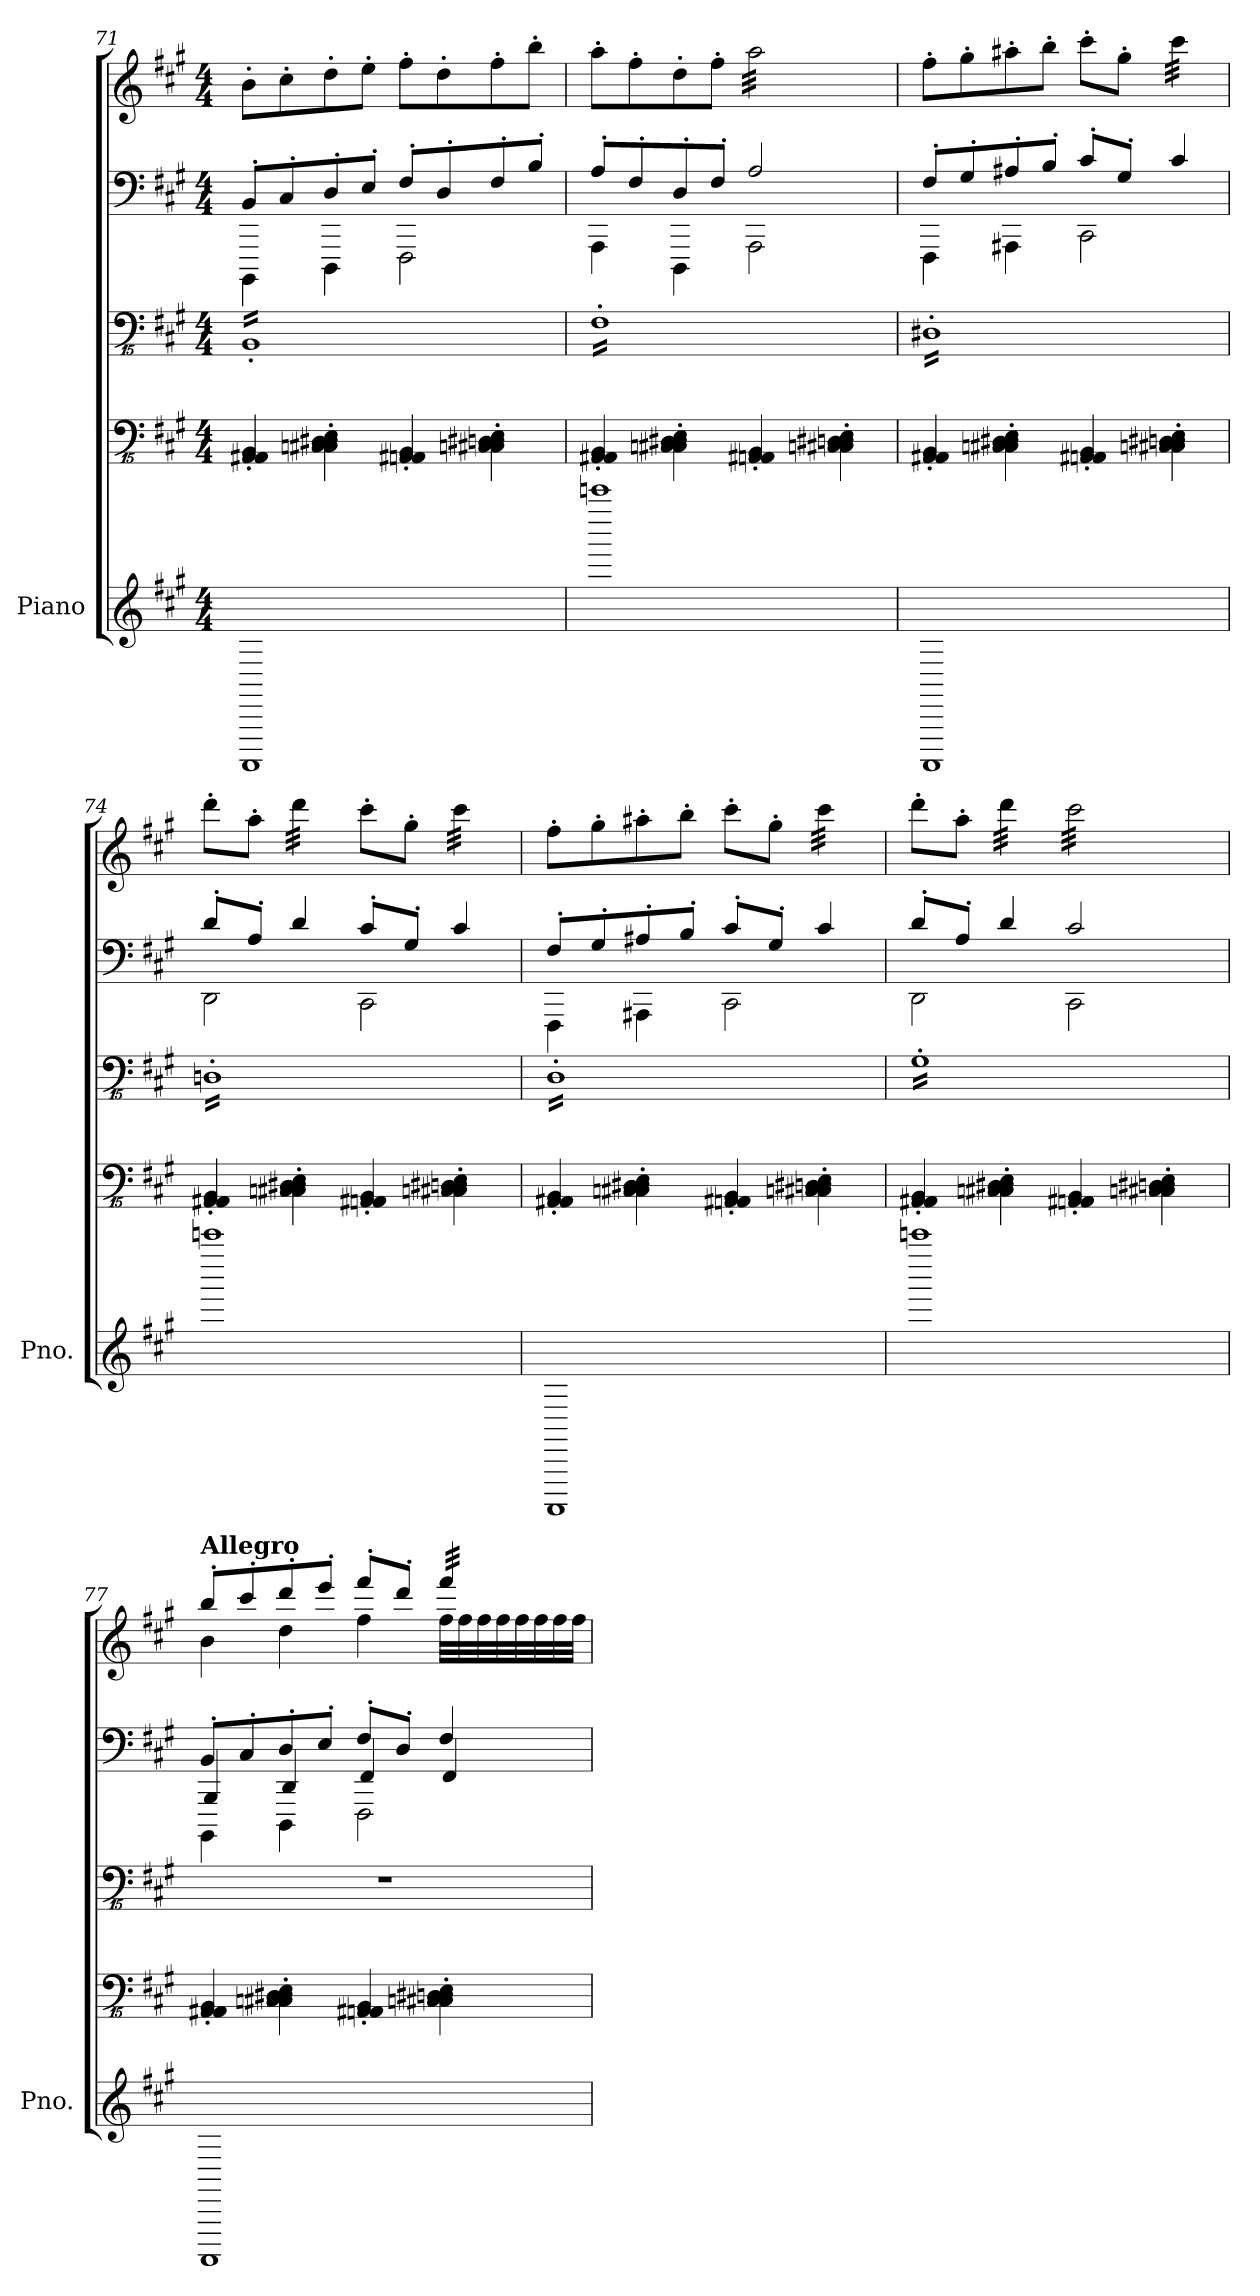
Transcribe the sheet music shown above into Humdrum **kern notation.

**kern	**kern	**kern	**kern	**kern
*part1	*part1	*part1	*part1	*part1
*staff5	*staff4	*staff3	*staff2	*staff1
*I"Piano	*	*	*	*
*I'Pno.	*	*	*	*
!!LO:PB:g=z
*clefG2	*clefFvv4	*clefFvv4	*clefF4	*clefG2
*k[f#c#g#]	*k[f#c#g#]	*k[f#c#g#]	*k[f#c#g#]	*k[f#c#g#]
*M4/4	*M4/4	*M4/4	*M4/4	*M4/4
=71	=71	=71	=71	=71
*	*	*	*^	*
*	*	*tremolo	*	*	*
1AAAA	4AAAA/' 4AAAA#X/' 4BBBB/'	16BBBB'LL	8BB'/L	4BBBB\	8b'\L
.	.	16BBBB'	.	.	.
.	.	16BBBB'	8C#'/	.	8cc#'\
.	.	16BBBB'	.	.	.
.	4CCCn\' 4CCC#X\' 4DDD\' 4DDD#X\' 4EEE\'	16BBBB'	8D'/	4DDD\	8dd'\
.	.	16BBBB'	.	.	.
.	.	16BBBB'	8E'/J	.	8ee'\J
.	.	16BBBB'	.	.	.
.	4AAAAn/' 4AAAA#X/' 4BBBB/'	16BBBB'	8F#'/L	2FFF#\	8ff#'\L
.	.	16BBBB'	.	.	.
.	.	16BBBB'	8D'/	.	8dd'\
.	.	16BBBB'	.	.	.
.	4CCCn\' 4CCC#X\' 4DDDn\' 4DDD#X\' 4EEE\'	16BBBB'	8F#'/	.	8ff#'\
.	.	16BBBB'	.	.	.
.	.	16BBBB'	8B'/J	.	8bb'\J
.	.	16BBBB'JJ	.	.	.
=72	=72	=72	=72	=72	=72
1cccccn	4AAAA/' 4AAAA#X/' 4BBBB/'	16FFF#'LL	8A'/L	4AAA\	8aa'\L
.	.	16FFF#'	.	.	.
.	.	16FFF#'	8F#'/	.	8ff#'\
.	.	16FFF#'	.	.	.
.	4CCCn\' 4CCC#X\' 4DDD\' 4DDD#X\' 4EEE\'	16FFF#'	8D'/	4DDD\	8dd'\
.	.	16FFF#'	.	.	.
.	.	16FFF#'	8F#'/J	.	8ff#'\J
.	.	16FFF#'	.	.	.
*	*	*	*	*	*tremolo
.	4AAAAn/' 4AAAA#X/' 4BBBB/'	16FFF#'	2A/	2AAA\	32aa\LLL
.	.	.	.	.	32aa\
.	.	16FFF#'	.	.	32aa\
.	.	.	.	.	32aa\
.	.	16FFF#'	.	.	32aa\
.	.	.	.	.	32aa\
.	.	16FFF#'	.	.	32aa\
.	.	.	.	.	32aa\
.	4CCCn\' 4CCC#X\' 4DDDn\' 4DDD#X\' 4EEE\'	16FFF#'	.	.	32aa\
.	.	.	.	.	32aa\
.	.	16FFF#'	.	.	32aa\
.	.	.	.	.	32aa\
.	.	16FFF#'	.	.	32aa\
.	.	.	.	.	32aa\
.	.	16FFF#'JJ	.	.	32aa\
.	.	.	.	.	32aa\JJJ
*	*	*	*	*	*Xtremolo
=73	=73	=73	=73	=73	=73
1AAAA	4AAAA/' 4AAAA#X/' 4BBBB/'	16DDD#X'LL	8F#'/L	4FFF#\	8ff#'\L
.	.	16DDD#X'	.	.	.
.	.	16DDD#X'	8G#'/	.	8gg#'\
.	.	16DDD#X'	.	.	.
.	4CCCn\' 4CCC#X\' 4DDD\' 4DDD#X\' 4EEE\'	16DDD#X'	8A#X'/	4AAA#X\	8aa#X'\
.	.	16DDD#X'	.	.	.
.	.	16DDD#X'	8B'/J	.	8bb'\J
.	.	16DDD#X'	.	.	.
.	4AAAAn/' 4AAAA#X/' 4BBBB/'	16DDD#X'	8c#'/L	2CC#\	8ccc#'\L
.	.	16DDD#X'	.	.	.
.	.	16DDD#X'	8G#'/J	.	8gg#'\J
.	.	16DDD#X'	.	.	.
*	*	*	*	*	*tremolo
.	4CCCn\' 4CCC#X\' 4DDDn\' 4DDD#X\' 4EEE\'	16DDD#X'	4c#/	.	32ccc#\LLL
.	.	.	.	.	32ccc#\
.	.	16DDD#X'	.	.	32ccc#\
.	.	.	.	.	32ccc#\
.	.	16DDD#X'	.	.	32ccc#\
.	.	.	.	.	32ccc#\
.	.	16DDD#X'JJ	.	.	32ccc#\
.	.	.	.	.	32ccc#\JJJ
*	*	*	*	*	*Xtremolo
!!LO:PB:g=z
=74	=74	=74	=74	=74	=74
1cccccn	4AAAA/' 4AAAA#X/' 4BBBB/'	16DDDn'LL	8d'/L	2DD\	8ddd'\L
.	.	16DDDn'	.	.	.
.	.	16DDDn'	8A'/J	.	8aa'\J
.	.	16DDDn'	.	.	.
*	*	*	*	*	*tremolo
.	4CCCn\' 4CCC#X\' 4DDD\' 4DDD#X\' 4EEE\'	16DDDn'	4d/	.	32ddd\LLL
.	.	.	.	.	32ddd\
.	.	16DDDn'	.	.	32ddd\
.	.	.	.	.	32ddd\
.	.	16DDDn'	.	.	32ddd\
.	.	.	.	.	32ddd\
.	.	16DDDn'	.	.	32ddd\
.	.	.	.	.	32ddd\JJJ
*	*	*	*	*	*Xtremolo
.	4AAAAn/' 4AAAA#X/' 4BBBB/'	16DDDn'	8c#'/L	2CC#\	8ccc#'\L
.	.	16DDDn'	.	.	.
.	.	16DDDn'	8G#'/J	.	8gg#'\J
.	.	16DDDn'	.	.	.
*	*	*	*	*	*tremolo
.	4CCCn\' 4CCC#X\' 4DDDn\' 4DDD#X\' 4EEE\'	16DDDn'	4c#/	.	32ccc#\LLL
.	.	.	.	.	32ccc#\
.	.	16DDDn'	.	.	32ccc#\
.	.	.	.	.	32ccc#\
.	.	16DDDn'	.	.	32ccc#\
.	.	.	.	.	32ccc#\
.	.	16DDDn'JJ	.	.	32ccc#\
.	.	.	.	.	32ccc#\JJJ
*	*	*	*	*	*Xtremolo
=75	=75	=75	=75	=75	=75
1AAAA	4AAAA/' 4AAAA#X/' 4BBBB/'	16DDD'LL	8F#'/L	4FFF#\	8ff#'\L
.	.	16DDD'	.	.	.
.	.	16DDD'	8G#'/	.	8gg#'\
.	.	16DDD'	.	.	.
.	4CCCn\' 4CCC#X\' 4DDD\' 4DDD#X\' 4EEE\'	16DDD'	8A#X'/	4AAA#X\	8aa#X'\
.	.	16DDD'	.	.	.
.	.	16DDD'	8B'/J	.	8bb'\J
.	.	16DDD'	.	.	.
.	4AAAAn/' 4AAAA#X/' 4BBBB/'	16DDD'	8c#'/L	2CC#\	8ccc#'\L
.	.	16DDD'	.	.	.
.	.	16DDD'	8G#'/J	.	8gg#'\J
.	.	16DDD'	.	.	.
*	*	*	*	*	*tremolo
.	4CCCn\' 4CCC#X\' 4DDDn\' 4DDD#X\' 4EEE\'	16DDD'	4c#/	.	32ccc#\LLL
.	.	.	.	.	32ccc#\
.	.	16DDD'	.	.	32ccc#\
.	.	.	.	.	32ccc#\
.	.	16DDD'	.	.	32ccc#\
.	.	.	.	.	32ccc#\
.	.	16DDD'JJ	.	.	32ccc#\
.	.	.	.	.	32ccc#\JJJ
*	*	*	*	*	*Xtremolo
=76	=76	=76	=76	=76	=76
1cccccn	4AAAA/' 4AAAA#X/' 4BBBB/'	16GGG#'LL	8d'/L	2DD\	8ddd'\L
.	.	16GGG#'	.	.	.
.	.	16GGG#'	8A'/J	.	8aa'\J
.	.	16GGG#'	.	.	.
*	*	*	*	*	*tremolo
.	4CCCn\' 4CCC#X\' 4DDD\' 4DDD#X\' 4EEE\'	16GGG#'	4d/	.	32ddd\LLL
.	.	.	.	.	32ddd\
.	.	16GGG#'	.	.	32ddd\
.	.	.	.	.	32ddd\
.	.	16GGG#'	.	.	32ddd\
.	.	.	.	.	32ddd\
.	.	16GGG#'	.	.	32ddd\
.	.	.	.	.	32ddd\JJJ
.	4AAAAn/' 4AAAA#X/' 4BBBB/'	16GGG#'	2c#/	2CC#\	32ccc#\LLL
.	.	.	.	.	32ccc#\
.	.	16GGG#'	.	.	32ccc#\
.	.	.	.	.	32ccc#\
.	.	16GGG#'	.	.	32ccc#\
.	.	.	.	.	32ccc#\
.	.	16GGG#'	.	.	32ccc#\
.	.	.	.	.	32ccc#\
.	4CCCn\' 4CCC#X\' 4DDDn\' 4DDD#X\' 4EEE\'	16GGG#'	.	.	32ccc#\
.	.	.	.	.	32ccc#\
.	.	16GGG#'	.	.	32ccc#\
.	.	.	.	.	32ccc#\
.	.	16GGG#'	.	.	32ccc#\
.	.	.	.	.	32ccc#\
.	.	16GGG#'JJ	.	.	32ccc#\
*	*	*Xtremolo	*	*	*
.	.	.	.	.	32ccc#\JJJ
*	*	*	*	*	*Xtremolo
!!LO:PB:g=z
=77	=77	=77	=77	=77	=77
*	*	*	*	*^	*^
!	!	!	!	!	!	!LO:TX:a:B:t=Allegro	!
1AAAA	4AAAA/' 4AAAA#X/' 4BBBB/'	1r	8BB'/L	4BBBB\	4BBB/	8bb'/L	4b\
.	.	.	8C#'/	.	.	8ccc#'/	.
.	4CCCn\' 4CCC#X\' 4DDD\' 4DDD#X\' 4EEE\'	.	8D'/	4DDD\	4DD/	8ddd'/	4dd\
.	.	.	8E'/J	.	.	8eee'/J	.
.	4AAAAn/' 4AAAA#X/' 4BBBB/'	.	8F#'/L	2FFF#\	4FF#/	8fff#'/L	4ff#\
.	.	.	8D'/J	.	.	8ddd'/J	.
*	*	*	*	*	*	*tremolo	*
.	4CCCn\' 4CCC#X\' 4DDDn\' 4DDD#X\' 4EEE\'	.	4F#/	.	4FF#/	32fff#/LLL	32ff#\LLL
.	.	.	.	.	.	32fff#/	32ff#\
.	.	.	.	.	.	32fff#/	32ff#\
.	.	.	.	.	.	32fff#/	32ff#\
.	.	.	.	.	.	32fff#/	32ff#\
.	.	.	.	.	.	32fff#/	32ff#\
.	.	.	.	.	.	32fff#/	32ff#\
.	.	.	.	.	.	32fff#/JJJ	32ff#\JJJ
*	*	*	*	*	*	*Xtremolo	*
*	*	*	*v	*v	*v	*	*
*	*	*	*	*v	*v
=	=	=	=	=
*-	*-	*-	*-	*-
